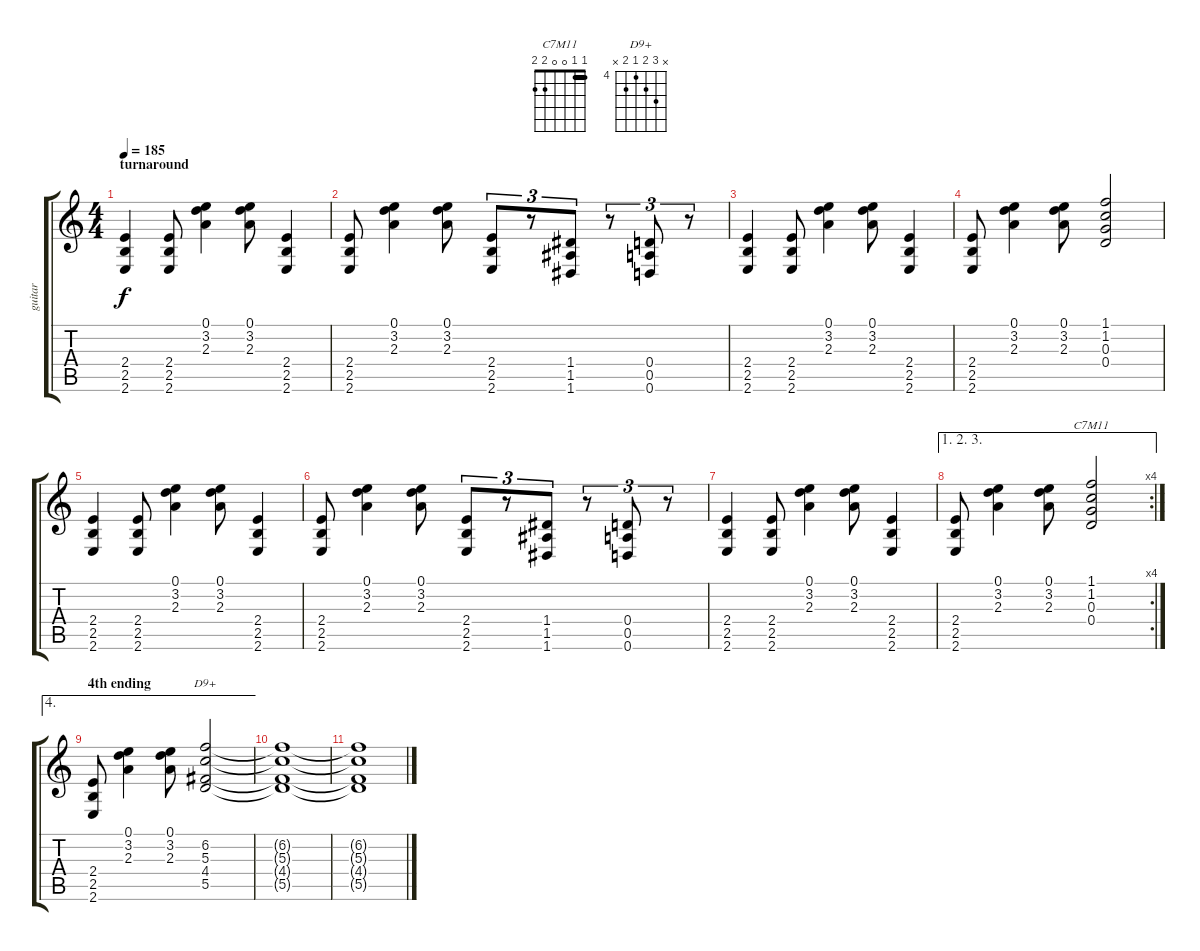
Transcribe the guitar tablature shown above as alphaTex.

\track ("guitar" "guitar") {instrument distortionguitar}
\staff {score tabs}
\tuning (E4 B3 G3 D3 A2 D2) {hide}
\chord ("C7M11" 1 1 0 0 2 2) {barre 1}
\chord ("D9+" x 6 5 4 5 x) {firstfret 4}
\ts (4 4)
\section ("" "turnaround")
\tempo 185
\clef g2
\ks c
(2.4 2.5 2.6).4{dy f} (2.4 2.5 2.6).8 (0.1 3.2 2.3).4 (0.1 3.2 2.3).8 (2.4 2.5 2.6).4 |
(2.4 2.5 2.6).8 (0.1 3.2 2.3).4 (0.1 3.2 2.3).8 (2.4 2.5 2.6).8{tu (3 2)} r.8{tu (3 2)} (1.4 1.5 1.6).8{tu (3 2)} r.8{tu (3 2)} (0.4 0.5 0.6).8{tu (3 2)} r.8{tu (3 2)} |
(2.4 2.5 2.6).4 (2.4 2.5 2.6).8 (0.1 3.2 2.3).4 (0.1 3.2 2.3).8 (2.4 2.5 2.6).4 |
(2.4 2.5 2.6).8 (0.1 3.2 2.3).4 (0.1 3.2 2.3).8 (1.1 1.2 0.3 0.4).2 |
(2.4 2.5 2.6).4 (2.4 2.5 2.6).8 (0.1 3.2 2.3).4 (0.1 3.2 2.3).8 (2.4 2.5 2.6).4 |
(2.4 2.5 2.6).8 (0.1 3.2 2.3).4 (0.1 3.2 2.3).8 (2.4 2.5 2.6).8{tu (3 2)} r.8{tu (3 2)} (1.4 1.5 1.6).8{tu (3 2)} r.8{tu (3 2)} (0.4 0.5 0.6).8{tu (3 2)} r.8{tu (3 2)} |
(2.4 2.5 2.6).4 (2.4 2.5 2.6).8 (0.1 3.2 2.3).4 (0.1 3.2 2.3).8 (2.4 2.5 2.6).4 |
\ae (1 2 3)
\rc 4
(2.4 2.5 2.6).8 (0.1 3.2 2.3).4 (0.1 3.2 2.3).8 (1.1 1.2 0.3 0.4).2{ch "C7M11"} |
\ae 4
\section ("" "4th ending")
(2.4 2.5 2.6).8 (0.1 3.2 2.3).4 (0.1 3.2 2.3).8 (6.2 5.3 4.4 5.5).2{ch "D9+"} |
(6.2{t} 5.3{t} 4.4{t} 5.5{t}).1 |
(6.2{t} 5.3{t} 4.4{t} 5.5{t}).1
